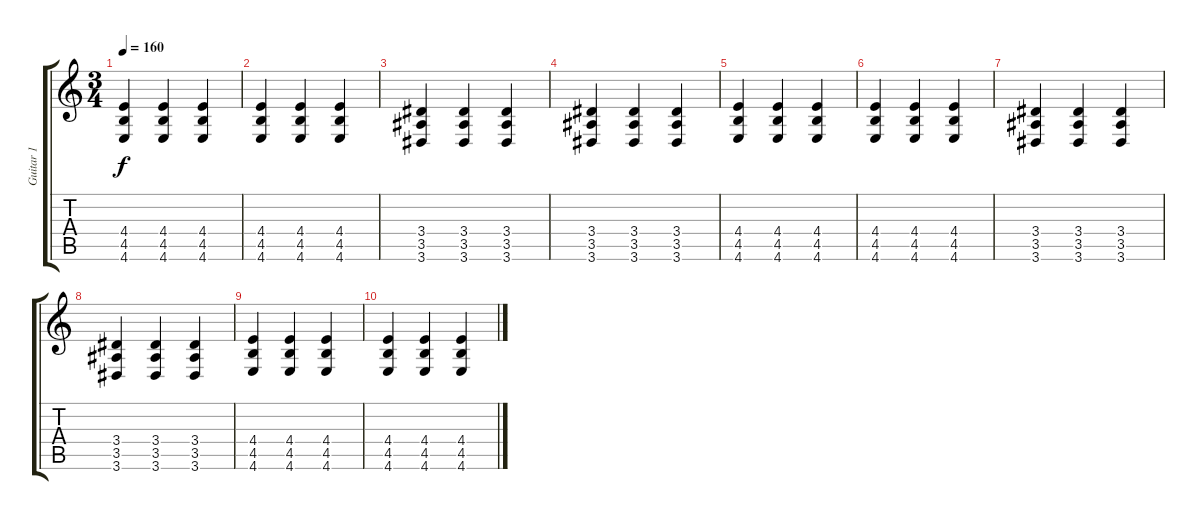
\track ("Guitar 1" "Guitar 1") {instrument distortionguitar}
\staff {score tabs}
\tuning (D4 A3 F3 C3 G2 C2) {hide}
\ts (3 4)
\tempo 160
\clef g2
\ks c
(4.4 4.5 4.6).4{dy f} (4.4 4.5 4.6).4 (4.4 4.5 4.6).4 |
(4.4 4.5 4.6).4 (4.4 4.5 4.6).4 (4.4 4.5 4.6).4 |
(3.4 3.5 3.6).4 (3.4 3.5 3.6).4{volume 3} (3.4 3.5 3.6).4 |
(3.4 3.5 3.6).4 (3.4 3.5 3.6).4 (3.4 3.5 3.6).4 |
(4.4 4.5 4.6).4 (4.4 4.5 4.6).4 (4.4 4.5 4.6).4 |
(4.4 4.5 4.6).4 (4.4 4.5 4.6).4 (4.4 4.5 4.6).4 |
(3.4 3.5 3.6).4 (3.4 3.5 3.6).4 (3.4 3.5 3.6).4 |
(3.4 3.5 3.6).4{volume 0} (3.4 3.5 3.6).4 (3.4 3.5 3.6).4 |
(4.4 4.5 4.6).4 (4.4 4.5 4.6).4 (4.4 4.5 4.6).4 |
(4.4 4.5 4.6).4 (4.4 4.5 4.6).4 (4.4 4.5 4.6).4
